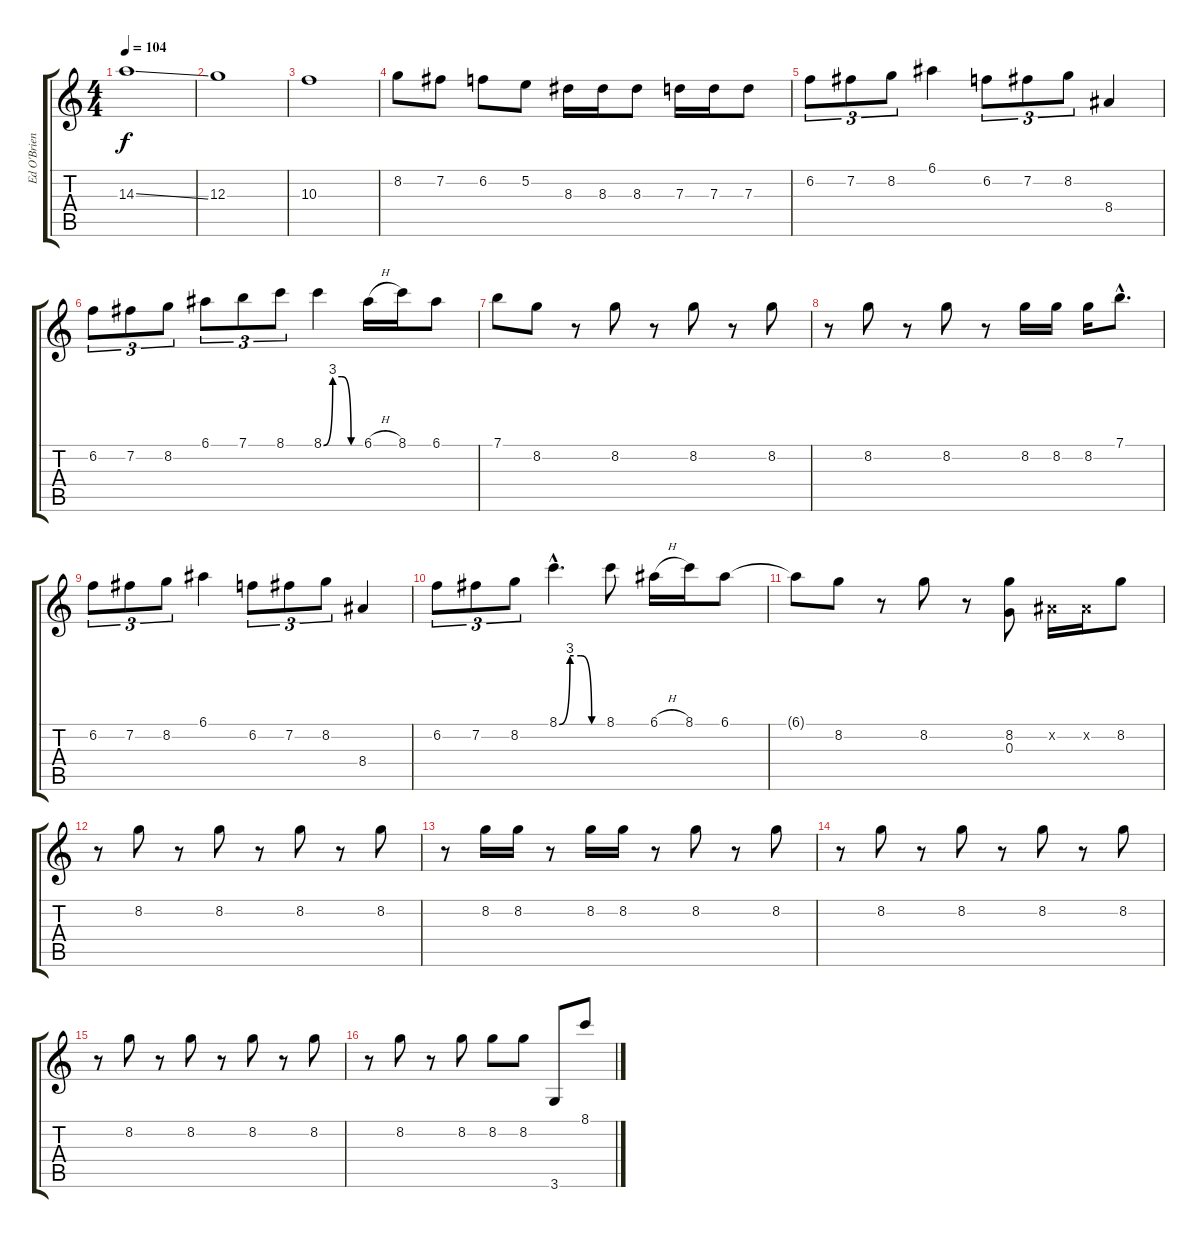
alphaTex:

\track ("Ed O'Brien" "Ed O'Brien") {instrument distortionguitar}
\staff {score tabs}
\tuning (E4 B3 G3 D3 A2 E2) {hide}
\ts (4 4)
\tempo 104
\clef g2
\ks c
14.3{ss}.1{dy f} |
12.3.1 |
10.3.1 |
8.2.8 7.2.8 6.2.8 5.2.8 8.3.16 8.3.16 8.3.8 7.3.16 7.3.16 7.3.8 |
6.2.8{tu (3 2)} 7.2.8{tu (3 2)} 8.2.8{tu (3 2)} 6.1.4 6.2.8{tu (3 2)} 7.2.8{tu (3 2)} 8.2.8{tu (3 2)} 8.4.4 |
6.2.8{tu (3 2)} 7.2.8{tu (3 2)} 8.2.8{tu (3 2)} 6.1.8{tu (3 2)} 7.1.8{tu (3 2)} 8.1.8{tu (3 2)} 8.1{be (custom 0 0 15 12 30 12 45 0 60 0)}.4 6.1{h}.16 8.1.16 6.1.8 |
7.1.8 8.2.8 r.8 8.2.8 r.8 8.2.8 r.8 8.2.8 |
r.8 8.2.8 r.8 8.2.8 r.8 8.2.16 8.2.16 8.2.16 7.1{hac}.8{d} |
6.2.8{tu (3 2)} 7.2.8{tu (3 2)} 8.2.8{tu (3 2)} 6.1.4 6.2.8{tu (3 2)} 7.2.8{tu (3 2)} 8.2.8{tu (3 2)} 8.4.4 |
6.2.8{tu (3 2)} 7.2.8{tu (3 2)} 8.2.8{tu (3 2)} 8.1{be (custom 0 0 15 12 30 12 45 0 60 0) hac}.4{d} 8.1.8 6.1{h}.16 8.1.16 6.1.8 |
6.1{t}.8 8.2.8 r.8 8.2.8 r.8 (8.2 0.3).8 -1.2{x}.16 -1.2{x}.16 8.2.8 |
r.8 8.2.8 r.8 8.2.8 r.8 8.2.8 r.8 8.2.8 |
r.8 8.2.16 8.2.16 r.8 8.2.16 8.2.16 r.8 8.2.8 r.8 8.2.8 |
r.8 8.2.8 r.8 8.2.8 r.8 8.2.8 r.8 8.2.8 |
r.8 8.2.8 r.8 8.2.8 r.8 8.2.8 r.8 8.2.8 |
r.8 8.2.8 r.8 8.2.8 8.2.8 8.2.8 3.6.8 8.1.8
